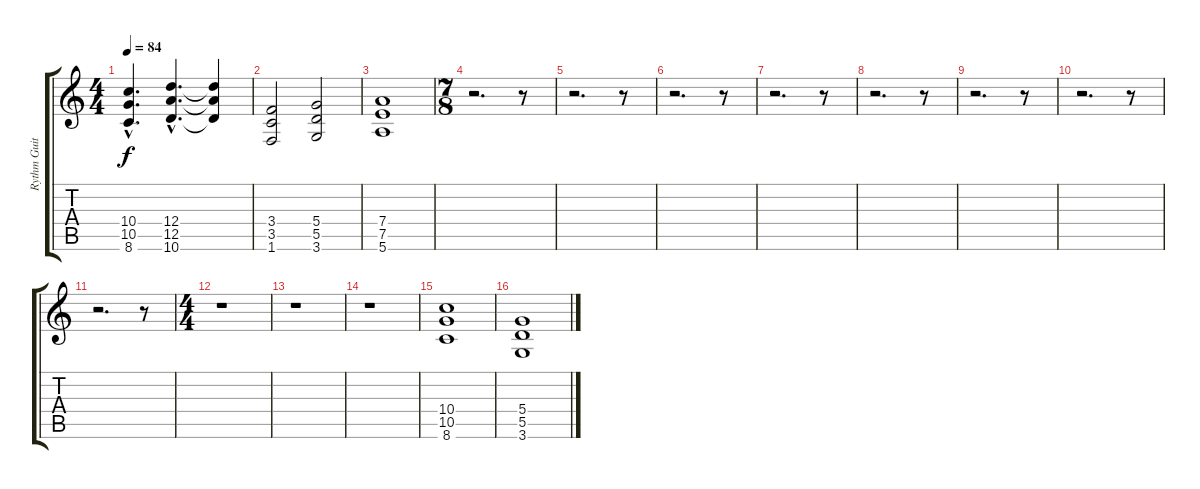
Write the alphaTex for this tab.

\track ("Rythm Guitar" "Rythm Guit") {instrument distortionguitar}
\staff {score tabs}
\tuning (E4 B3 G3 D3 A2 E2) {hide}
\ts (4 4)
\tempo 84
\clef g2
\ks c
(10.4{hac} 10.5{hac} 8.6{hac}).4{d dy f} (12.4{hac} 12.5{hac} 10.6{hac}).4{d} (12.4{t} 12.5{t} 10.6{t}).4 |
(3.4 3.5 1.6).2 (5.4 5.5 3.6).2 |
(7.4 7.5 5.6).1 |
\ts (7 8)
r.2{d} r.8 |
r.2{d} r.8 |
r.2{d} r.8 |
r.2{d} r.8 |
r.2{d} r.8 |
r.2{d} r.8 |
r.2{d} r.8 |
r.2{d} r.8 |
\ts (4 4)
r.1 |
r.1 |
r.1 |
(10.4 10.5 8.6).1 |
(5.4 5.5 3.6).1
